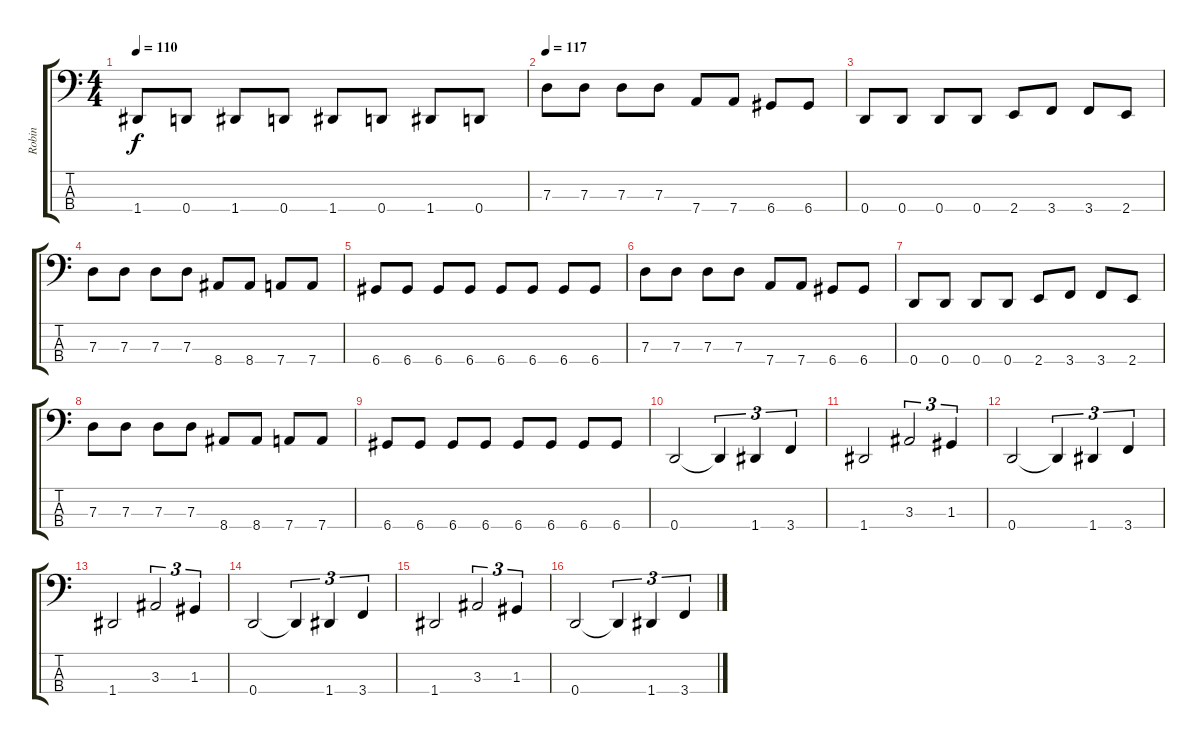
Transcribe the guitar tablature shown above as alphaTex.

\track ("Robin" "Robin") {instrument electricbasspick}
\staff {score tabs}
\tuning (F2 C2 G1 D1) {hide}
\ts (4 4)
\tempo 110
\clef f4
\ks c
1.4.8{dy f} 0.4.8 1.4.8 0.4.8 1.4.8 0.4.8 1.4.8 0.4.8 |
\tempo 117
7.3.8 7.3.8 7.3.8 7.3.8 7.4.8 7.4.8 6.4.8 6.4.8 |
0.4.8 0.4.8 0.4.8 0.4.8 2.4.8 3.4.8 3.4.8 2.4.8 |
7.3.8 7.3.8 7.3.8 7.3.8 8.4.8 8.4.8 7.4.8 7.4.8 |
6.4.8 6.4.8 6.4.8 6.4.8 6.4.8 6.4.8 6.4.8 6.4.8 |
7.3.8 7.3.8 7.3.8 7.3.8 7.4.8 7.4.8 6.4.8 6.4.8 |
0.4.8 0.4.8 0.4.8 0.4.8 2.4.8 3.4.8 3.4.8 2.4.8 |
7.3.8 7.3.8 7.3.8 7.3.8 8.4.8 8.4.8 7.4.8 7.4.8 |
6.4.8 6.4.8 6.4.8 6.4.8 6.4.8 6.4.8 6.4.8 6.4.8 |
0.4.2 0.4{t}.4{tu (3 2)} 1.4.4{tu (3 2)} 3.4.4{tu (3 2)} |
1.4.2 3.3.2{tu (3 2)} 1.3.4{tu (3 2)} |
0.4.2 0.4{t}.4{tu (3 2)} 1.4.4{tu (3 2)} 3.4.4{tu (3 2)} |
1.4.2 3.3.2{tu (3 2)} 1.3.4{tu (3 2)} |
0.4.2 0.4{t}.4{tu (3 2)} 1.4.4{tu (3 2)} 3.4.4{tu (3 2)} |
1.4.2 3.3.2{tu (3 2)} 1.3.4{tu (3 2)} |
0.4.2 0.4{t}.4{tu (3 2)} 1.4.4{tu (3 2)} 3.4.4{tu (3 2)}
